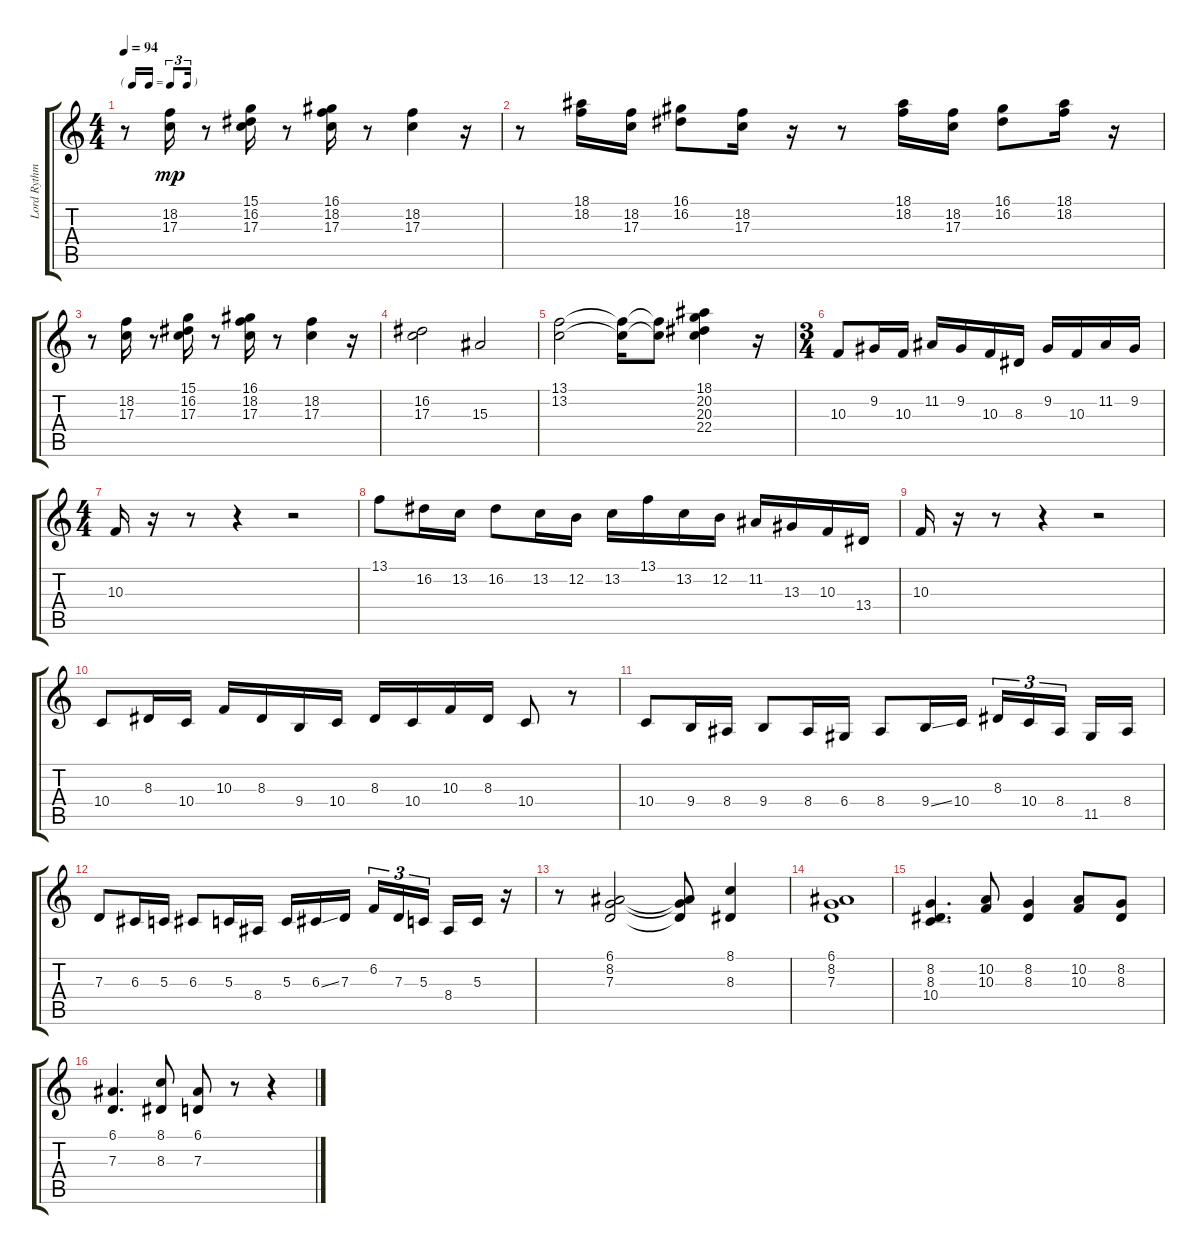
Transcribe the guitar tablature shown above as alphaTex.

\track ("Lord Rythm" "Lord Rythm") {instrument drawbarorgan}
\staff {score tabs}
\tuning (E4 B3 G3 D3 A2 E2) {hide}
\ts (4 4)
\tf triplet16th
\tempo 94
\clef g2
\ks c
r.8{dy mp} (18.2 17.3).16 r.8 (15.1 16.2 17.3).16 r.8 (16.1 18.2 17.3).16 r.8 (18.2 17.3).4 r.16 |
r.8 (18.1 18.2).16 (18.2 17.3).16 (16.1 16.2).8 (18.2 17.3).16 r.16 r.8 (18.1 18.2).16 (18.2 17.3).16 (16.1 16.2).8 (18.1 18.2).16 r.16 |
r.8 (18.2 17.3).16 r.8 (15.1 16.2 17.3).16 r.8 (16.1 18.2 17.3).16 r.8 (18.2 17.3).4 r.16 |
(16.2 17.3).2 15.3.2 |
(13.1 13.2).2 (13.1{t} 13.2{t}).16 (13.1{t} 13.2{t}).8 (18.1 20.2 20.3 22.4).4 r.16 |
\ts (3 4)
10.3.8 9.2.16 10.3.16 11.2.16 9.2.16 10.3.16 8.3.16 9.2.16 10.3.16 11.2.16 9.2.16 |
\ts (4 4)
10.3.16 r.16 r.8 r.4 r.2 |
13.1.8 16.2.16 13.2.16 16.2.8 13.2.16 12.2.16 13.2.16 13.1.16 13.2.16 12.2.16 11.2.16 13.3.16 10.3.16 13.4.16 |
10.3.16 r.16 r.8 r.4 r.2 |
10.4.8 8.3.16 10.4.16 10.3.16 8.3.16 9.4.16 10.4.16 8.3.16 10.4.16 10.3.16 8.3.16 10.4.8 r.8 |
10.4.8 9.4.16 8.4.16 9.4.8 8.4.16 6.4.16 8.4.8 9.4{ss}.16 10.4.16 8.3.16{tu (3 2)} 10.4.16{tu (3 2)} 8.4.16{tu (3 2) beam splitsecondary} 11.5.16 8.4.16 |
7.3.8 6.3.16 5.3.16 6.3.8 5.3.16 8.4.16 5.3.16 6.3{ss}.16 7.3.16{beam splitsecondary} 6.2.16{tu (3 2)} 7.3.16{tu (3 2)} 5.3.16{tu (3 2) beam splitsecondary} 8.4.16 5.3.16 r.16 |
r.8 (6.1 8.2 7.3).2 (6.1{t} 8.2{t} 7.3{t}).8 (8.1 8.3).4 |
(6.1 8.2 7.3).1 |
(8.2 8.3 10.4).4{d} (10.2 10.3).8 (8.2 8.3).4 (10.2 10.3).8 (8.2 8.3).8 |
(6.1 7.3).4{d} (8.1 8.3).8 (6.1 7.3).8 r.8 r.4
